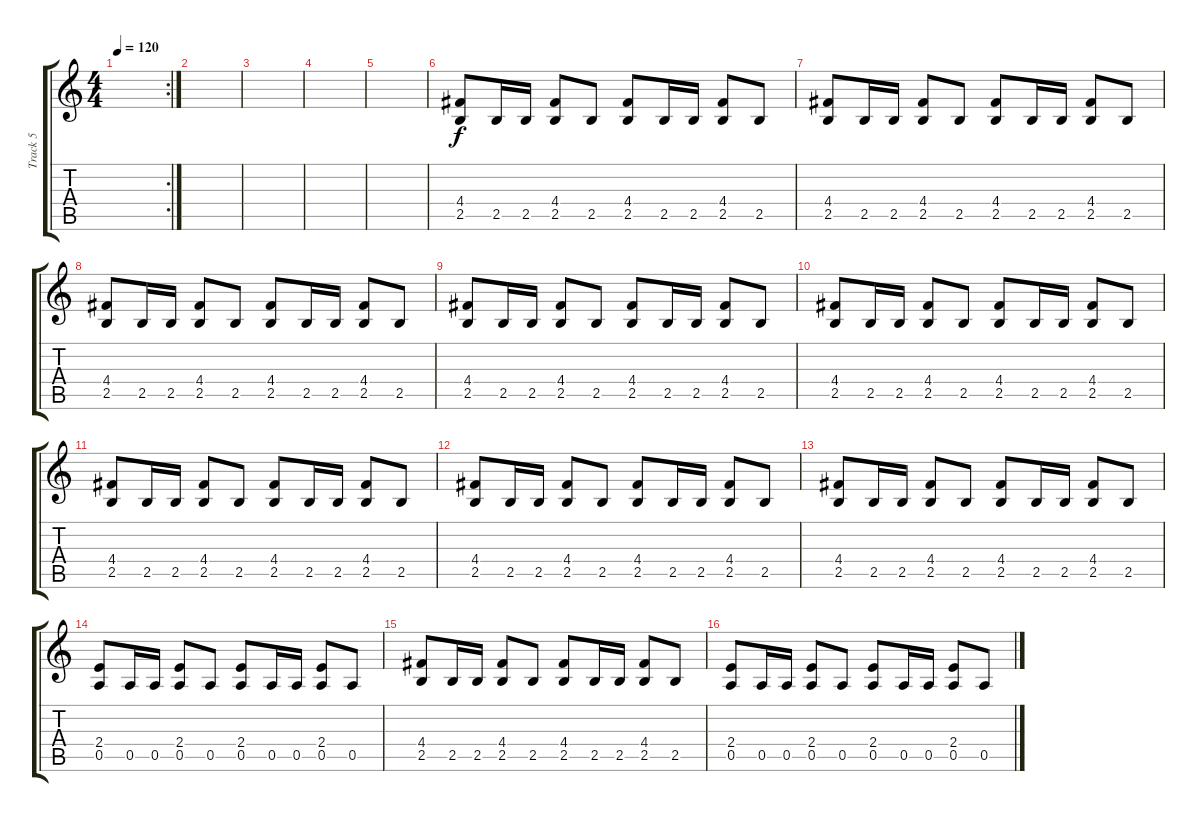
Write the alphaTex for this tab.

\track ("Track 5" "Track 5") {instrument distortionguitar}
\staff {score tabs}
\tuning (E4 B3 G3 D3 A2 E2) {hide}
\rc 2
\ts (4 4)
\tempo 120
\clef g2
\ks c
|
|
|
|
|
(4.4 2.5).8 2.5.16 2.5.16 (4.4 2.5).8 2.5.8 (4.4 2.5).8 2.5.16 2.5.16 (4.4 2.5).8 2.5.8 |
(4.4 2.5).8 2.5.16 2.5.16 (4.4 2.5).8 2.5.8 (4.4 2.5).8 2.5.16 2.5.16 (4.4 2.5).8 2.5.8 |
(4.4 2.5).8 2.5.16 2.5.16 (4.4 2.5).8 2.5.8 (4.4 2.5).8 2.5.16 2.5.16 (4.4 2.5).8 2.5.8 |
(4.4 2.5).8 2.5.16 2.5.16 (4.4 2.5).8 2.5.8 (4.4 2.5).8 2.5.16 2.5.16 (4.4 2.5).8 2.5.8 |
(4.4 2.5).8 2.5.16 2.5.16 (4.4 2.5).8 2.5.8 (4.4 2.5).8 2.5.16 2.5.16 (4.4 2.5).8 2.5.8 |
(4.4 2.5).8 2.5.16 2.5.16 (4.4 2.5).8 2.5.8 (4.4 2.5).8 2.5.16 2.5.16 (4.4 2.5).8 2.5.8 |
(4.4 2.5).8 2.5.16 2.5.16 (4.4 2.5).8 2.5.8 (4.4 2.5).8 2.5.16 2.5.16 (4.4 2.5).8 2.5.8 |
(4.4 2.5).8 2.5.16 2.5.16 (4.4 2.5).8 2.5.8 (4.4 2.5).8 2.5.16 2.5.16 (4.4 2.5).8 2.5.8 |
(2.4 0.5).8 0.5.16 0.5.16 (2.4 0.5).8 0.5.8 (2.4 0.5).8 0.5.16 0.5.16 (2.4 0.5).8 0.5.8 |
(4.4 2.5).8 2.5.16 2.5.16 (4.4 2.5).8 2.5.8 (4.4 2.5).8 2.5.16 2.5.16 (4.4 2.5).8 2.5.8 |
(2.4 0.5).8 0.5.16 0.5.16 (2.4 0.5).8 0.5.8 (2.4 0.5).8 0.5.16 0.5.16 (2.4 0.5).8 0.5.8
